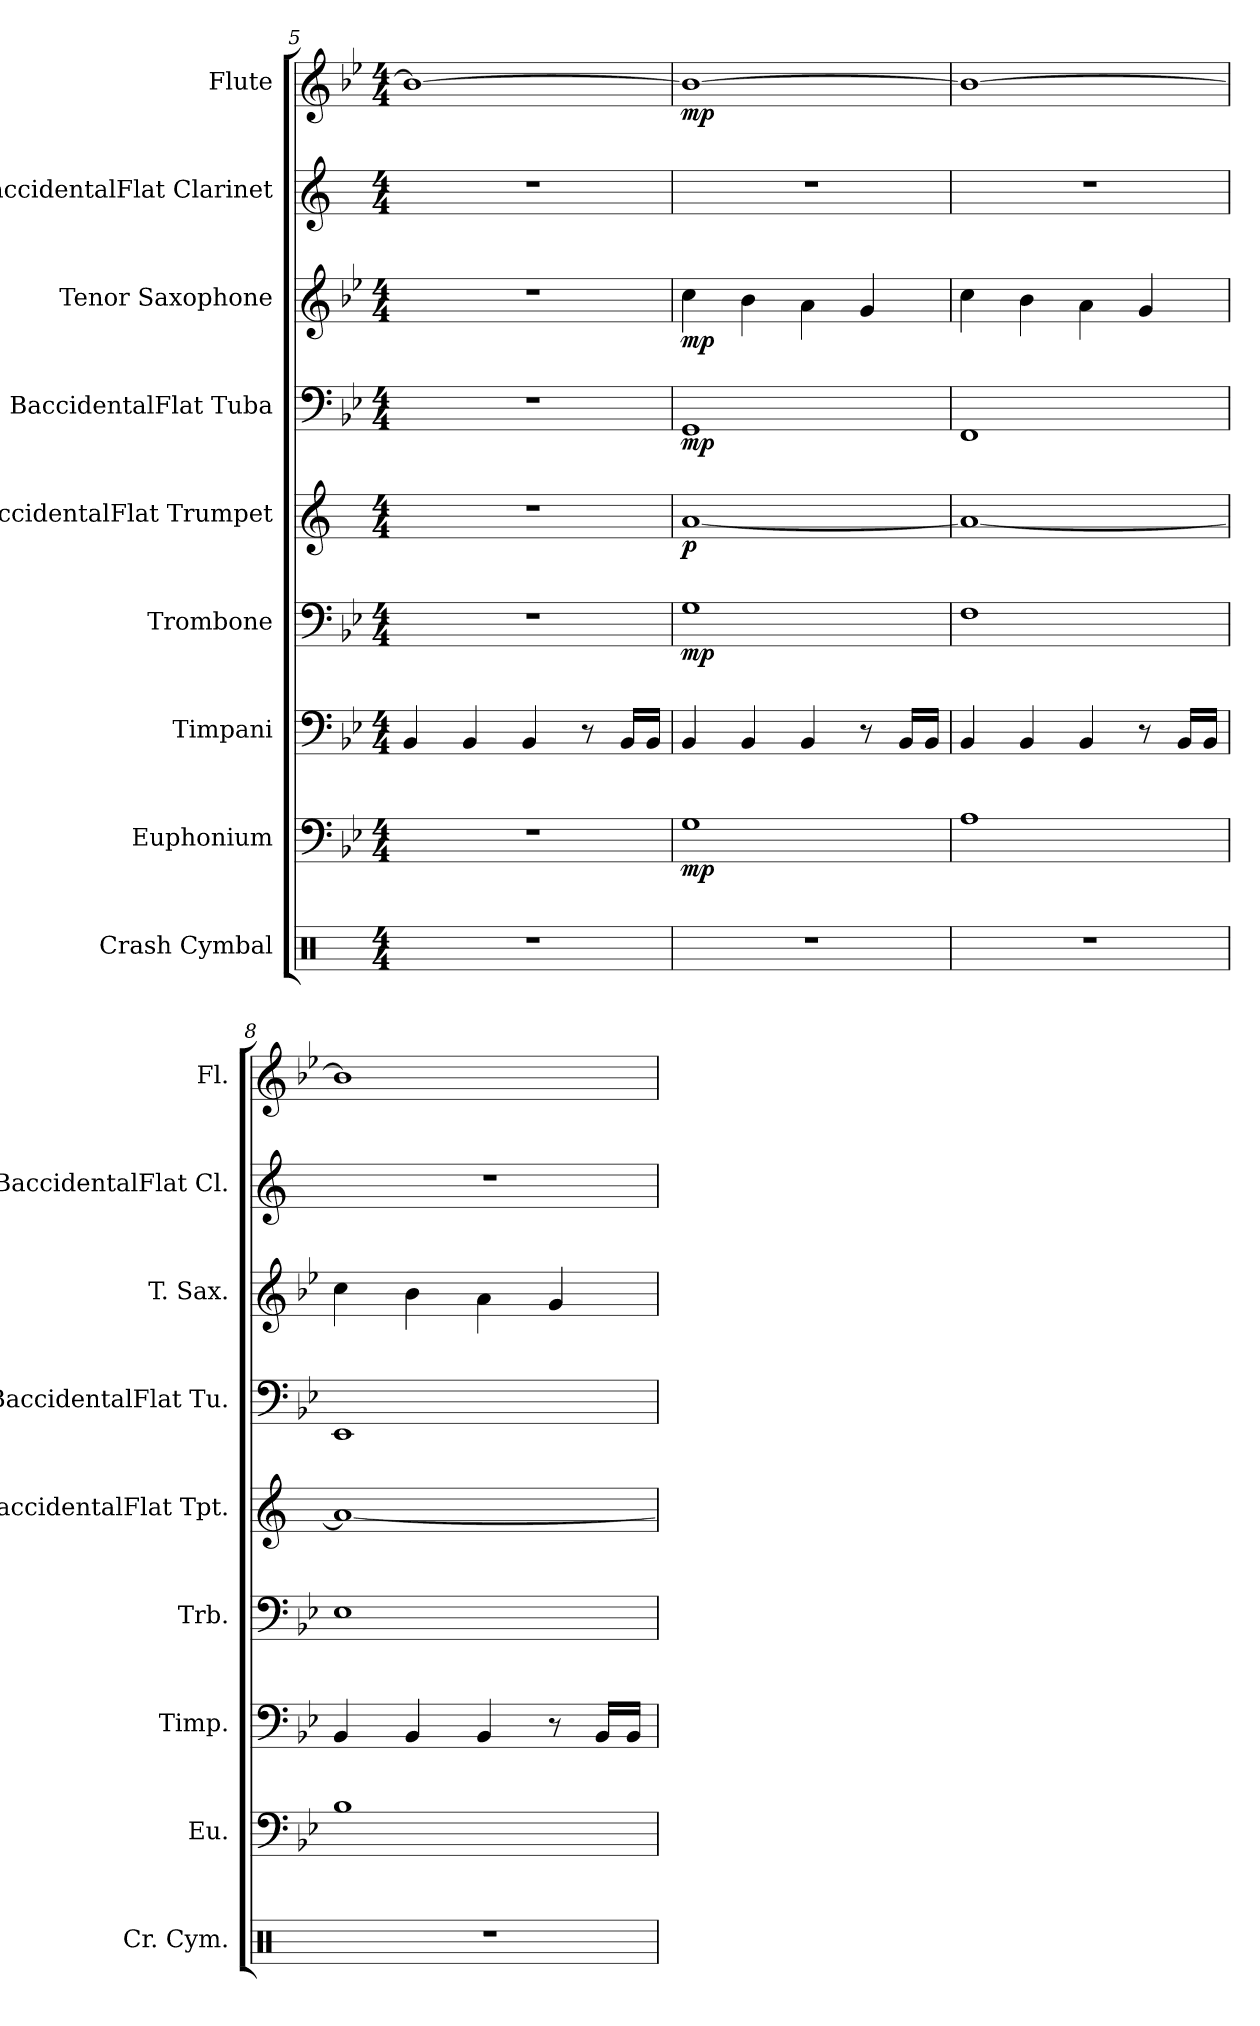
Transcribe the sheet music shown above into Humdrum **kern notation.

**kern	**kern	**dynam	**kern	**kern	**dynam	**kern	**dynam	**kern	**dynam	**kern	**dynam	**kern	**kern	**dynam
*part9	*part8	*part8	*part7	*part6	*part6	*part5	*part5	*part4	*part4	*part3	*part3	*part2	*part1	*part1
*staff9	*staff8	*staff8	*staff7	*staff6	*staff6	*staff5	*staff5	*staff4	*staff4	*staff3	*staff3	*staff2	*staff1	*staff1
*I"Crash Cymbal	*I"Euphonium	*	*I"Timpani	*I"Trombone	*	*I"BaccidentalFlat Trumpet	*	*I"BaccidentalFlat Tuba	*	*I"Tenor Saxophone	*	*I"BaccidentalFlat Clarinet	*I"Flute	*
*I'Cr. Cym.	*I'Eu.	*	*I'Timp.	*I'Trb.	*	*I'BaccidentalFlat Tpt.	*	*I'BaccidentalFlat Tu.	*	*I'T. Sax.	*	*I'BaccidentalFlat Cl.	*I'Fl.	*
*clefX	*clefF4	*	*clefF4	*clefF4	*	*clefG2	*	*clefF4	*	*clefG2	*	*clefG2	*clefG2	*
*	*	*	*	*	*	*ITrd1c2	*	*	*	*ITrd8c14	*	*ITrd1c2	*	*
*k[]	*k[b-e-]	*	*k[b-e-]	*k[b-e-]	*	*k[b-e-]	*	*k[b-e-]	*	*k[b-e-]	*	*k[b-e-]	*k[b-e-]	*
*M4/4	*M4/4	*	*M4/4	*M4/4	*	*M4/4	*	*M4/4	*	*M4/4	*	*M4/4	*M4/4	*
=5	=5	=5	=5	=5	=5	=5	=5	=5	=5	=5	=5	=5	=5	=5
1r	1r	.	4BB-/	1r	.	1r	.	1r	.	1r	.	1r	1b-_	.
.	.	.	4BB-/	.	.	.	.	.	.	.	.	.	.	.
.	.	.	4BB-/	.	.	.	.	.	.	.	.	.	.	.
.	.	.	8r	.	.	.	.	.	.	.	.	.	.	.
.	.	.	16BB-/LL	.	.	.	.	.	.	.	.	.	.	.
.	.	.	16BB-/JJ	.	.	.	.	.	.	.	.	.	.	.
!!LO:PB:g=z
=6	=6	=6	=6	=6	=6	=6	=6	=6	=6	=6	=6	=6	=6	=6
!	!	!LO:DY:b	!	!	!LO:DY:b	!	!LO:DY:b	!	!LO:DY:b	!	!LO:DY:b	!	!	!LO:DY:b
1r	1G	mp	4BB-/	1G	mp	[1g	p	1GG	mp	4c\	mp	1r	1b-_	mp
.	.	.	4BB-/	.	.	.	.	.	.	4B-\	.	.	.	.
.	.	.	4BB-/	.	.	.	.	.	.	4A\	.	.	.	.
.	.	.	8r	.	.	.	.	.	.	4G/	.	.	.	.
.	.	.	16BB-/LL	.	.	.	.	.	.	.	.	.	.	.
.	.	.	16BB-/JJ	.	.	.	.	.	.	.	.	.	.	.
=7	=7	=7	=7	=7	=7	=7	=7	=7	=7	=7	=7	=7	=7	=7
1r	1A	.	4BB-/	1F	.	1g_	.	1FF	.	4c\	.	1r	1b-_	.
.	.	.	4BB-/	.	.	.	.	.	.	4B-\	.	.	.	.
.	.	.	4BB-/	.	.	.	.	.	.	4A\	.	.	.	.
.	.	.	8r	.	.	.	.	.	.	4G/	.	.	.	.
.	.	.	16BB-/LL	.	.	.	.	.	.	.	.	.	.	.
.	.	.	16BB-/JJ	.	.	.	.	.	.	.	.	.	.	.
=8	=8	=8	=8	=8	=8	=8	=8	=8	=8	=8	=8	=8	=8	=8
1r	1B-	.	4BB-/	1E-	.	1g_	.	1EE-	.	4c\	.	1r	1b-]	.
.	.	.	4BB-/	.	.	.	.	.	.	4B-\	.	.	.	.
.	.	.	4BB-/	.	.	.	.	.	.	4A\	.	.	.	.
.	.	.	8r	.	.	.	.	.	.	4G/	.	.	.	.
.	.	.	16BB-/LL	.	.	.	.	.	.	.	.	.	.	.
.	.	.	16BB-/JJ	.	.	.	.	.	.	.	.	.	.	.
=	=	=	=	=	=	=	=	=	=	=	=	=	=	=
*-	*-	*-	*-	*-	*-	*-	*-	*-	*-	*-	*-	*-	*-	*-
